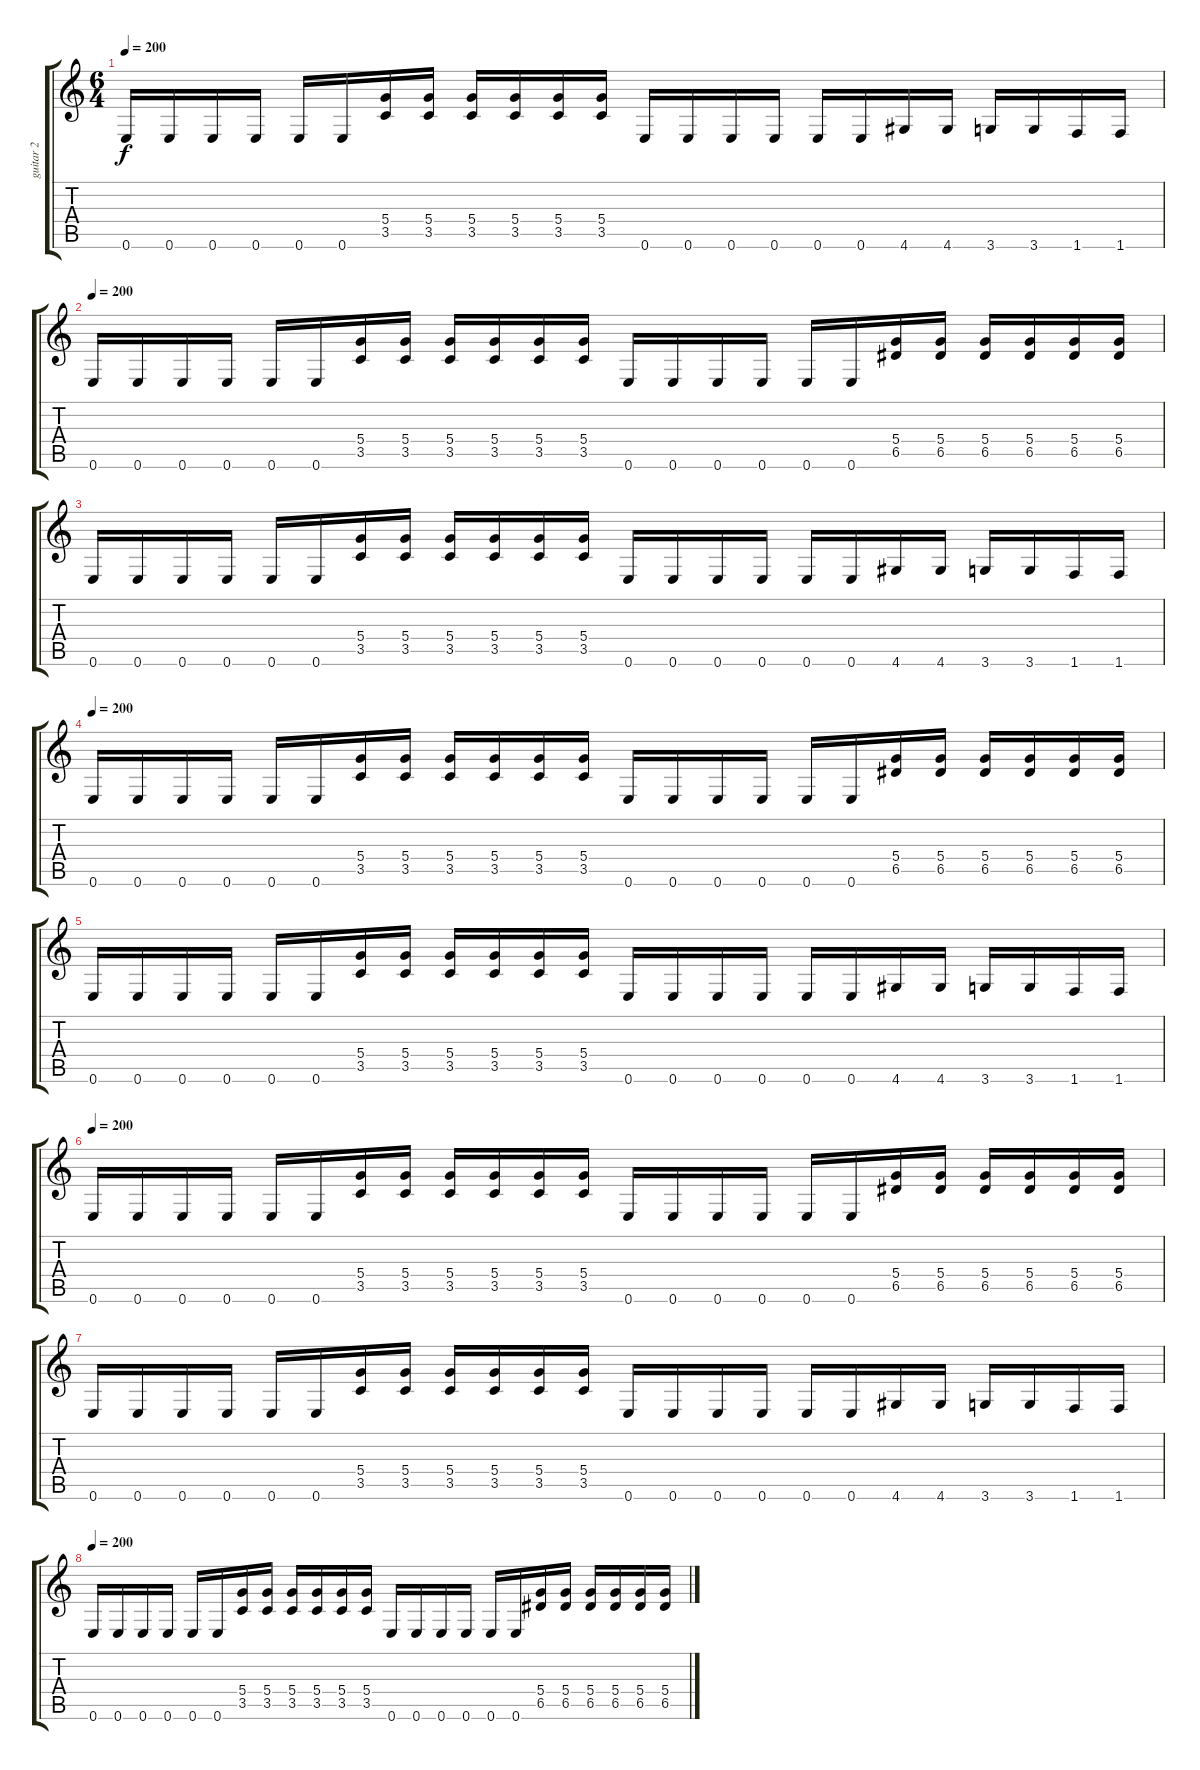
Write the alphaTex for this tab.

\track ("guitar 2" "guitar 2") {instrument distortionguitar}
\staff {score tabs}
\tuning (E4 B3 G3 D3 A2 E2) {hide}
\ts (6 4)
\tempo 200
\clef g2
\ks c
0.6.16{dy f} 0.6.16 0.6.16 0.6.16 0.6.16 0.6.16 (5.4 3.5).16 (5.4 3.5).16 (5.4 3.5).16 (5.4 3.5).16 (5.4 3.5).16 (5.4 3.5).16 0.6.16 0.6.16 0.6.16 0.6.16 0.6.16 0.6.16 4.6.16 4.6.16 3.6.16 3.6.16 1.6.16 1.6.16 |
\tempo 200
0.6.16 0.6.16 0.6.16 0.6.16 0.6.16 0.6.16 (5.4 3.5).16 (5.4 3.5).16 (5.4 3.5).16 (5.4 3.5).16 (5.4 3.5).16 (5.4 3.5).16 0.6.16 0.6.16 0.6.16 0.6.16 0.6.16 0.6.16 (5.4 6.5).16 (5.4 6.5).16 (5.4 6.5).16 (5.4 6.5).16 (5.4 6.5).16 (5.4 6.5).16 |
0.6.16 0.6.16 0.6.16 0.6.16 0.6.16 0.6.16 (5.4 3.5).16 (5.4 3.5).16 (5.4 3.5).16 (5.4 3.5).16 (5.4 3.5).16 (5.4 3.5).16 0.6.16 0.6.16 0.6.16 0.6.16 0.6.16 0.6.16 4.6.16 4.6.16 3.6.16 3.6.16 1.6.16 1.6.16 |
\tempo 200
0.6.16 0.6.16 0.6.16 0.6.16 0.6.16 0.6.16 (5.4 3.5).16 (5.4 3.5).16 (5.4 3.5).16 (5.4 3.5).16 (5.4 3.5).16 (5.4 3.5).16 0.6.16 0.6.16 0.6.16 0.6.16 0.6.16 0.6.16 (5.4 6.5).16 (5.4 6.5).16 (5.4 6.5).16 (5.4 6.5).16 (5.4 6.5).16 (5.4 6.5).16 |
0.6.16 0.6.16 0.6.16 0.6.16 0.6.16 0.6.16 (5.4 3.5).16 (5.4 3.5).16 (5.4 3.5).16 (5.4 3.5).16 (5.4 3.5).16 (5.4 3.5).16 0.6.16 0.6.16 0.6.16 0.6.16 0.6.16 0.6.16 4.6.16 4.6.16 3.6.16 3.6.16 1.6.16 1.6.16 |
\tempo 200
0.6.16 0.6.16 0.6.16 0.6.16 0.6.16 0.6.16 (5.4 3.5).16 (5.4 3.5).16 (5.4 3.5).16 (5.4 3.5).16 (5.4 3.5).16 (5.4 3.5).16 0.6.16 0.6.16 0.6.16 0.6.16 0.6.16 0.6.16 (5.4 6.5).16 (5.4 6.5).16 (5.4 6.5).16 (5.4 6.5).16 (5.4 6.5).16 (5.4 6.5).16 |
0.6.16 0.6.16 0.6.16 0.6.16 0.6.16 0.6.16 (5.4 3.5).16 (5.4 3.5).16 (5.4 3.5).16 (5.4 3.5).16 (5.4 3.5).16 (5.4 3.5).16 0.6.16 0.6.16 0.6.16 0.6.16 0.6.16 0.6.16 4.6.16 4.6.16 3.6.16 3.6.16 1.6.16 1.6.16 |
\tempo 200
0.6.16 0.6.16 0.6.16 0.6.16 0.6.16 0.6.16 (5.4 3.5).16 (5.4 3.5).16 (5.4 3.5).16 (5.4 3.5).16 (5.4 3.5).16 (5.4 3.5).16 0.6.16 0.6.16 0.6.16 0.6.16 0.6.16 0.6.16 (5.4 6.5).16 (5.4 6.5).16 (5.4 6.5).16 (5.4 6.5).16 (5.4 6.5).16 (5.4 6.5).16
